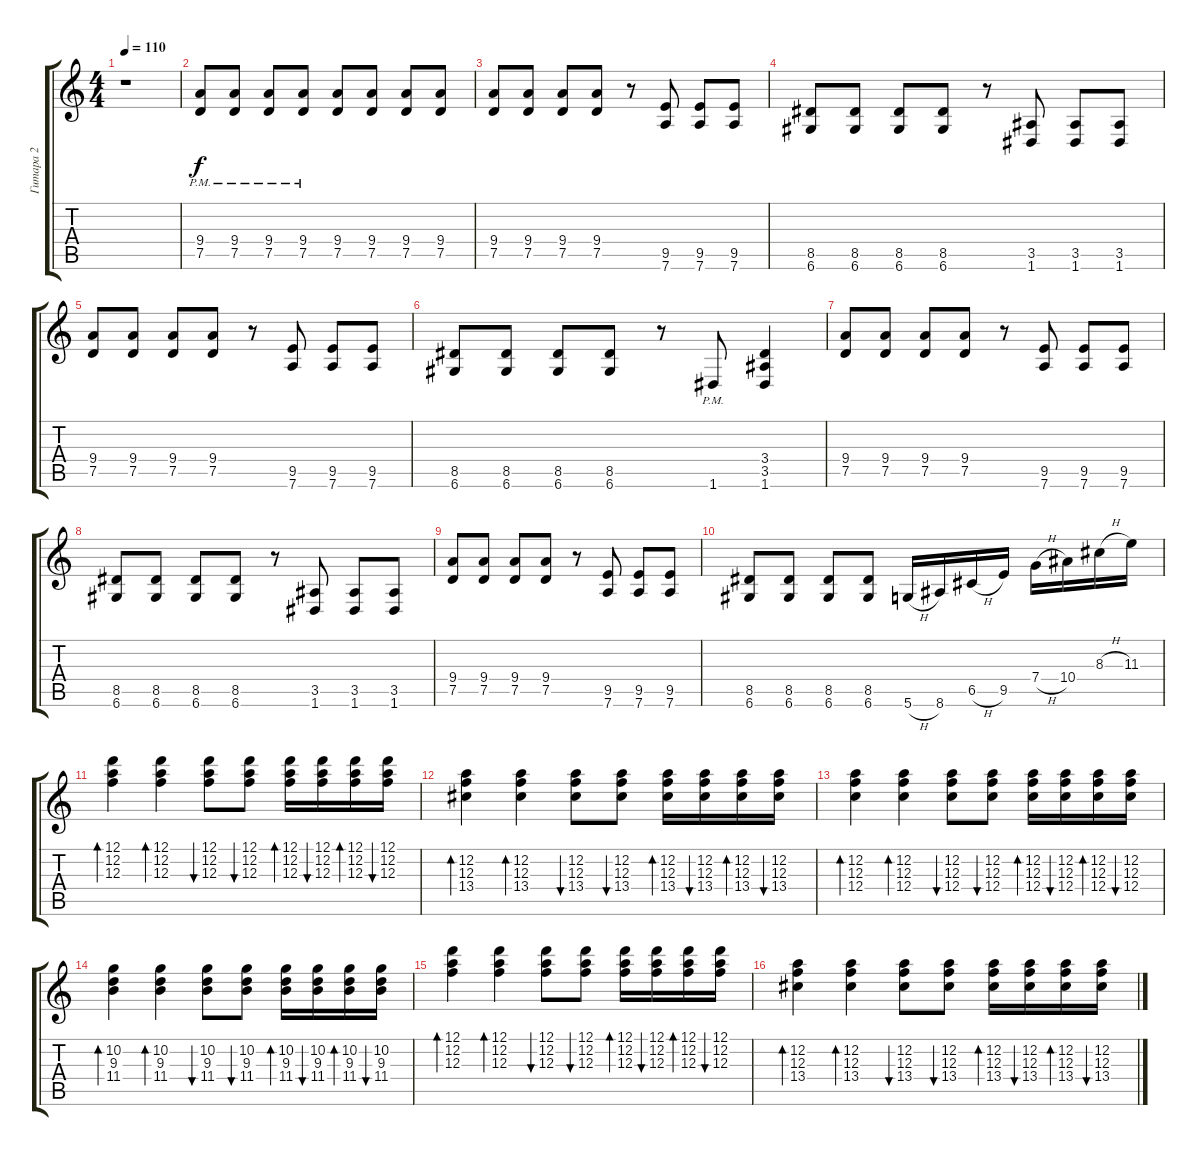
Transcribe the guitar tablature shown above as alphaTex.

\track ("Гитара 2" "Гитара 2") {instrument overdrivenguitar}
\staff {score tabs}
\tuning (D4 A3 F3 C3 G2 D2) {hide}
\ts (4 4)
\tempo 110
\clef g2
\ks c
r.1{dy f} |
(9.4{pm} 7.5{pm}).8{volume 10 instrument overdrivenguitar} (9.4{pm} 7.5{pm}).8 (9.4{pm} 7.5{pm}).8 (9.4{pm} 7.5{pm}).8 (9.4 7.5).8 (9.4 7.5).8 (9.4 7.5).8 (9.4 7.5).8 |
(9.4 7.5).8 (9.4 7.5).8 (9.4 7.5).8 (9.4 7.5).8 r.8 (9.5 7.6).8 (9.5 7.6).8 (9.5 7.6).8 |
(8.5 6.6).8 (8.5 6.6).8 (8.5 6.6).8 (8.5 6.6).8 r.8 (3.5 1.6).8 (3.5 1.6).8 (3.5 1.6).8 |
(9.4 7.5).8 (9.4 7.5).8 (9.4 7.5).8 (9.4 7.5).8 r.8 (9.5 7.6).8 (9.5 7.6).8 (9.5 7.6).8 |
(8.5 6.6).8 (8.5 6.6).8 (8.5 6.6).8 (8.5 6.6).8 r.8 1.6{pm}.8 (3.4 3.5 1.6).4 |
(9.4 7.5).8 (9.4 7.5).8 (9.4 7.5).8 (9.4 7.5).8 r.8 (9.5 7.6).8 (9.5 7.6).8 (9.5 7.6).8 |
(8.5 6.6).8 (8.5 6.6).8 (8.5 6.6).8 (8.5 6.6).8 r.8 (3.5 1.6).8 (3.5 1.6).8 (3.5 1.6).8 |
(9.4 7.5).8 (9.4 7.5).8 (9.4 7.5).8 (9.4 7.5).8 r.8 (9.5 7.6).8 (9.5 7.6).8 (9.5 7.6).8 |
(8.5 6.6).8 (8.5 6.6).8 (8.5 6.6).8 (8.5 6.6).8 5.6{h}.16 8.6.16 6.5{h}.16 9.5.16 7.4{h}.16 10.4.16 8.3{h}.16 11.3.16 |
(12.1 12.2 12.3).4{bd 30 volume 16 instrument electricguitarclean} (12.1 12.2 12.3).4{bd 30} (12.1 12.2 12.3).8{bu 60} (12.1 12.2 12.3).8{bu 60} (12.1 12.2 12.3).16{bd 60} (12.1 12.2 12.3).16{bu 60} (12.1 12.2 12.3).16{bd 60} (12.1 12.2 12.3).16{bu 60} |
(12.2 12.3 13.4).4{bd 60} (12.2 12.3 13.4).4{bd 60} (12.2 12.3 13.4).8{bu 60} (12.2 12.3 13.4).8{bu 60} (12.2 12.3 13.4).16{bd 60} (12.2 12.3 13.4).16{bu 60} (12.2 12.3 13.4).16{bd 60} (12.2 12.3 13.4).16{bu 60} |
(12.2 12.3 12.4).4{bd 60} (12.2 12.3 12.4).4{bd 60} (12.2 12.3 12.4).8{bu 60} (12.2 12.3 12.4).8{bu 60} (12.2 12.3 12.4).16{bd 60} (12.2 12.3 12.4).16{bu 60} (12.2 12.3 12.4).16{bd 60} (12.2 12.3 12.4).16{bu 60} |
(10.2 9.3 11.4).4{bd 60} (10.2 9.3 11.4).4{bd 60} (10.2 9.3 11.4).8{bu 60} (10.2 9.3 11.4).8{bu 60} (10.2 9.3 11.4).16{bd 60} (10.2 9.3 11.4).16{bu 60} (10.2 9.3 11.4).16{bd 60} (10.2 9.3 11.4).16{bu 60} |
(12.1 12.2 12.3).4{bd 30} (12.1 12.2 12.3).4{bd 30} (12.1 12.2 12.3).8{bu 60} (12.1 12.2 12.3).8{bu 60} (12.1 12.2 12.3).16{bd 60} (12.1 12.2 12.3).16{bu 60} (12.1 12.2 12.3).16{bd 60} (12.1 12.2 12.3).16{bu 60} |
(12.2 12.3 13.4).4{bd 60} (12.2 12.3 13.4).4{bd 60} (12.2 12.3 13.4).8{bu 60} (12.2 12.3 13.4).8{bu 60} (12.2 12.3 13.4).16{bd 60} (12.2 12.3 13.4).16{bu 60} (12.2 12.3 13.4).16{bd 60} (12.2 12.3 13.4).16{bu 60}
